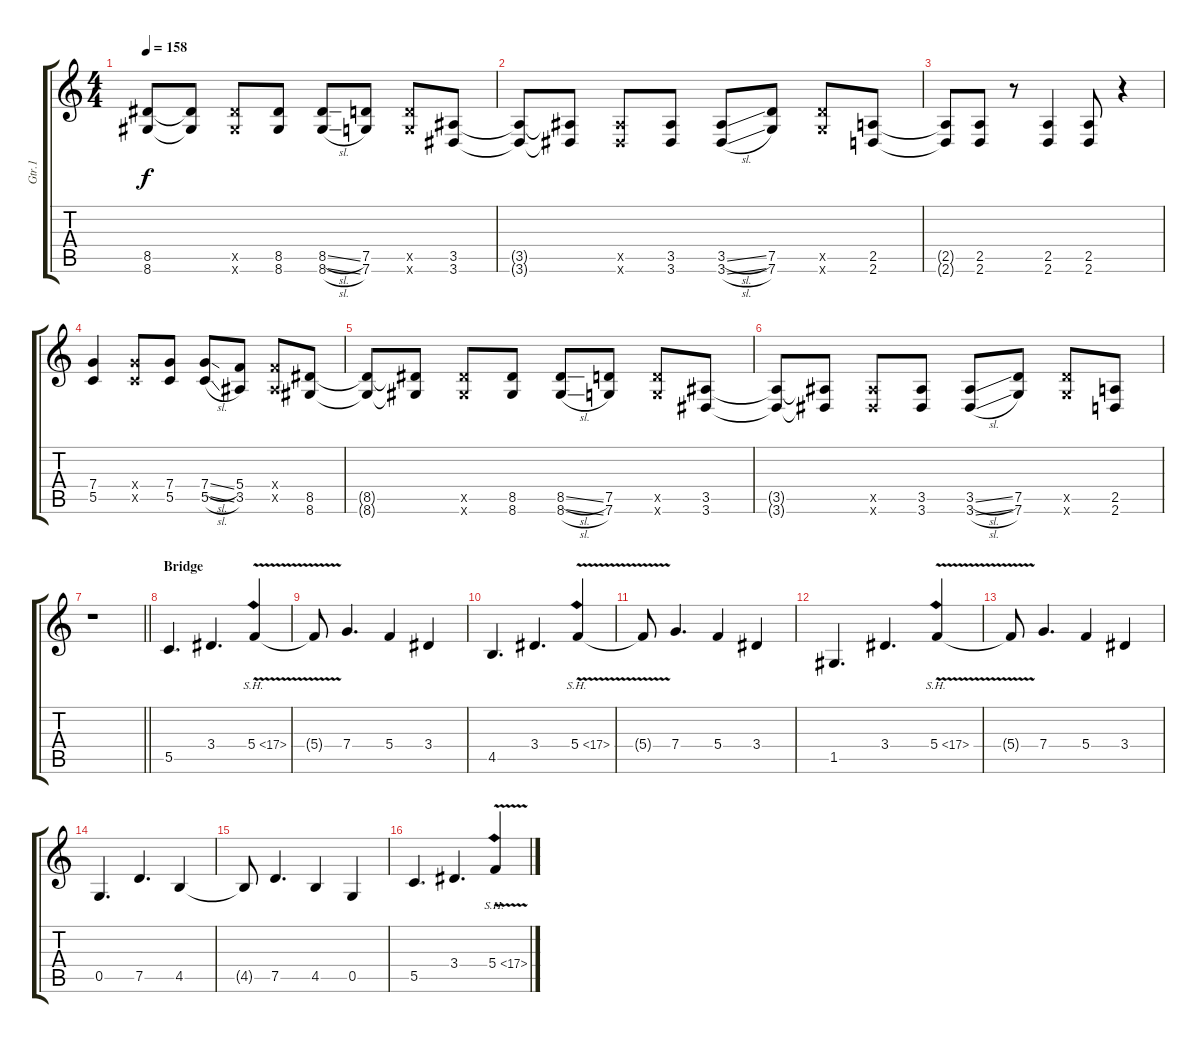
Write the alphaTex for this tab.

\track ("Gtr.1" "Gtr.1") {instrument distortionguitar}
\staff {score tabs}
\tuning (D4 A3 F3 C3 G2 C2) {hide}
\ts (4 4)
\tempo 158
\clef g2
\ks c
(8.5{t} 8.6{t}).8{dy f} (8.5{t} 8.6{t}).8 (8.5{x} 8.6{x}).8 (8.5 8.6).8 (8.5{sl} 8.6{sl}).8 (7.5 7.6).8 (7.5{x} 7.6{x}).8 (3.5 3.6).8 |
(3.5{t} 3.6{t}).8 (3.5{t} 3.6{t}).8 (3.5{x} 3.6{x}).8 (3.5 3.6).8 (3.5{sl} 3.6{sl}).8 (7.5 7.6).8 (7.5{x} 7.6{x}).8 (2.5 2.6).8 |
(2.5{t} 2.6{t}).8 (2.5 2.6).8 r.8 (2.5 2.6).4 (2.5 2.6).8 r.4 |
(7.4 5.5).4 (7.4{x} 5.5{x}).8 (7.4 5.5).8 (7.4{sl} 5.5{sl}).8 (5.4 3.5).8 (5.4{x} 3.5{x}).8 (8.5 8.6).8 |
(8.5{t} 8.6{t}).8 (8.5{t} 8.6{t}).8 (8.5{x} 8.6{x}).8 (8.5 8.6).8 (8.5{sl} 8.6{sl}).8 (7.5 7.6).8 (7.5{x} 7.6{x}).8 (3.5 3.6).8 |
(3.5{t} 3.6{t}).8 (3.5{t} 3.6{t}).8 (3.5{x} 3.6{x}).8 (3.5 3.6).8 (3.5{sl} 3.6{sl}).8 (7.5 7.6).8 (7.5{x} 7.6{x}).8 (2.5 2.6).8 |
\barLineRight lightlight
r.1 |
\section ("" "Bridge")
5.5.4{d} 3.4.4{d} 5.4{sh 12 v}.4 |
5.4{t}.8 7.4.4{d} 5.4.4 3.4.4 |
4.5.4{d} 3.4.4{d} 5.4{sh 12 v}.4 |
5.4{t}.8 7.4.4{d} 5.4.4 3.4.4 |
1.5.4{d} 3.4.4{d} 5.4{sh 12 v}.4 |
5.4{t}.8 7.4.4{d} 5.4.4 3.4.4 |
0.5.4{d} 7.5.4{d} 4.5.4 |
4.5{t}.8 7.5.4{d} 4.5.4 0.5.4 |
5.5.4{d} 3.4.4{d} 5.4{sh 12 v}.4
